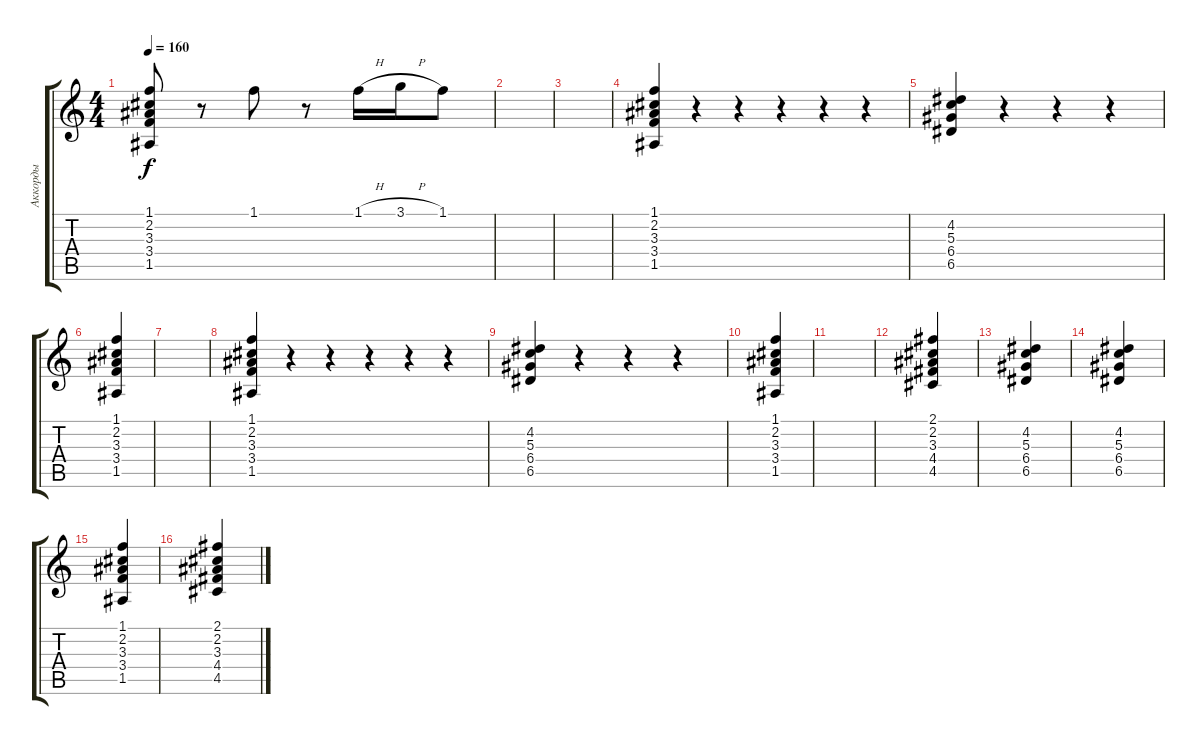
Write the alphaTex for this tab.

\track ("Аккорды" "Аккорды") {instrument acousticguitarsteel}
\staff {score tabs}
\tuning (E4 B3 G3 D3 A2 E2) {hide}
\ts (4 4)
\tempo 160
\clef g2
\ks c
(1.1 2.2 3.3 3.4 1.5).8{dy f} r.8 1.1.8 r.8 1.1{h}.16 3.1{h}.16 1.1.8 |
|
|
(1.1 2.2 3.3 3.4 1.5).4 r.4 r.4 r.4 r.4 r.4 |
(4.2 5.3 6.4 6.5).4 r.4 r.4 r.4 |
(1.1 2.2 3.3 3.4 1.5).4 |
|
(1.1 2.2 3.3 3.4 1.5).4 r.4 r.4 r.4 r.4 r.4 |
(4.2 5.3 6.4 6.5).4 r.4 r.4 r.4 |
(1.1 2.2 3.3 3.4 1.5).4 |
|
(2.1 2.2 3.3 4.4 4.5).4 |
(4.2 5.3 6.4 6.5).4 |
(4.2 5.3 6.4 6.5).4 |
(1.1 2.2 3.3 3.4 1.5).4 |
(2.1 2.2 3.3 4.4 4.5).4
